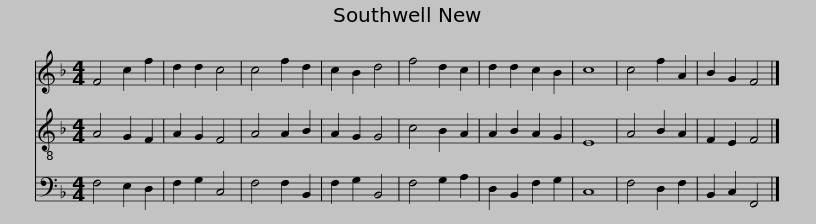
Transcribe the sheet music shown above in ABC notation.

X:1
%%score 1 2 3
L:1/8
M:4/4
I:linebreak $
K:F
V:1 treble
V:2 treble-8
V:3 bass
V:1
 F4 c2 f2 | d2 d2 c4 | c4 f2 d2 | c2 B2 d4 | f4 d2 c2 | %5
 d2 d2 c2 B2 | c8 | c4 f2 A2 | B2 G2 F4 |] %9
V:2
 A4 G2 F2 | A2 G2 F4 | A4 A2 B2 | A2 G2 G4 | c4 B2 A2 | %5
 A2 B2 A2 G2 | E8 | A4 B2 A2 | F2 E2 F4 |] %9
V:3
 F,4 E,2 D,2 | F,2 G,2 C,4 | F,4 F,2 B,,2 | F,2 G,2 B,,4 | F,4 G,2 A,2 | %5
 D,2 B,,2 F,2 G,2 | C,8 | F,4 D,2 F,2 | B,,2 C,2 F,,4 |] %9
